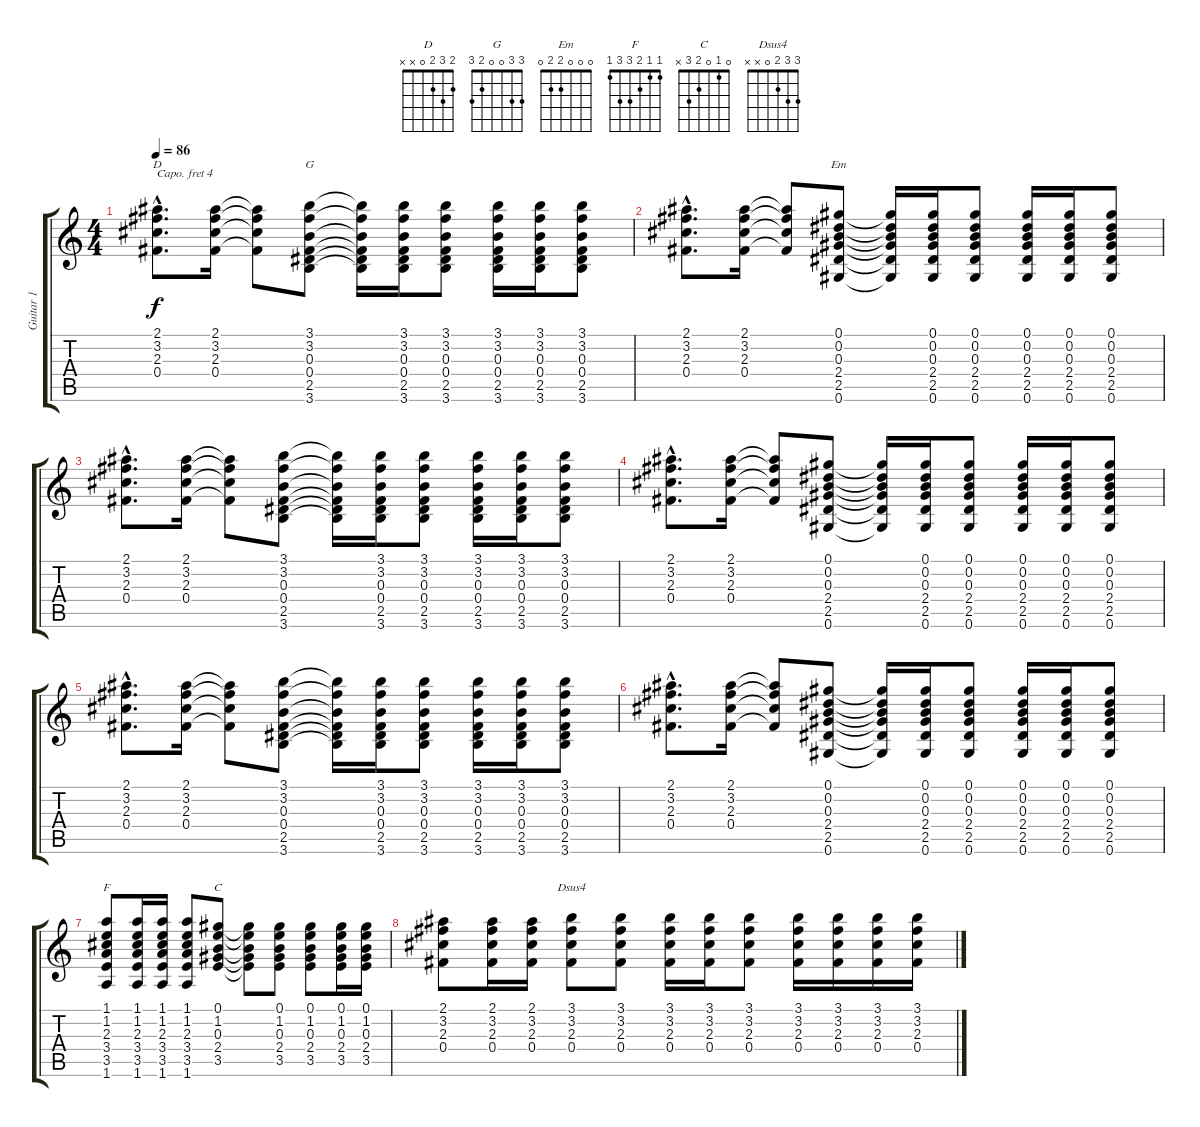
\track ("Guitar 1" "Guitar 1") {instrument acousticguitarsteel}
\staff {score tabs}
\capo 4
\tuning (E4 B3 G3 D3 A2 E2) {hide}
\chord ("D" 2 3 2 0 x x)
\chord ("G" 3 3 0 0 2 3)
\chord ("Em" 0 0 0 2 2 0)
\chord ("F" 1 1 2 3 3 1)
\chord ("C" 0 1 0 2 3 x)
\chord ("Dsus4" 3 3 2 0 x x)
\ts (4 4)
\tempo 86
\clef g2
\ks c
(2.1{hac} 3.2{hac} 2.3{hac} 0.4{hac}).8{d ch "D" dy f} (2.1 3.2 2.3 0.4).16 (2.1{t} 3.2{t} 2.3{t} 0.4{t}).8 (3.1 3.2 0.3 0.4 2.5 3.6).8{ch "G"} (3.1{t} 3.2{t} 0.3{t} 0.4{t} 2.5{t} 3.6{t}).16 (3.1 3.2 0.3 0.4 2.5 3.6).16 (3.1 3.2 0.3 0.4 2.5 3.6).8 (3.1 3.2 0.3 0.4 2.5 3.6).16 (3.1 3.2 0.3 0.4 2.5 3.6).16 (3.1 3.2 0.3 0.4 2.5 3.6).8 |
(2.1{hac} 3.2{hac} 2.3{hac} 0.4{hac}).8{d} (2.1 3.2 2.3 0.4).16 (2.1{t} 3.2{t} 2.3{t} 0.4{t}).8 (0.1 0.2 0.3 2.4 2.5 0.6).8{ch "Em"} (0.1{t} 0.2{t} 0.3{t} 2.4{t} 2.5{t} 0.6{t}).16 (0.1 0.2 0.3 2.4 2.5 0.6).16 (0.1 0.2 0.3 2.4 2.5 0.6).8 (0.1 0.2 0.3 2.4 2.5 0.6).16 (0.1 0.2 0.3 2.4 2.5 0.6).16 (0.1 0.2 0.3 2.4 2.5 0.6).8 |
(2.1{hac} 3.2{hac} 2.3{hac} 0.4{hac}).8{d} (2.1 3.2 2.3 0.4).16 (2.1{t} 3.2{t} 2.3{t} 0.4{t}).8 (3.1 3.2 0.3 0.4 2.5 3.6).8 (3.1{t} 3.2{t} 0.3{t} 0.4{t} 2.5{t} 3.6{t}).16 (3.1 3.2 0.3 0.4 2.5 3.6).16 (3.1 3.2 0.3 0.4 2.5 3.6).8 (3.1 3.2 0.3 0.4 2.5 3.6).16 (3.1 3.2 0.3 0.4 2.5 3.6).16 (3.1 3.2 0.3 0.4 2.5 3.6).8 |
(2.1{hac} 3.2{hac} 2.3{hac} 0.4{hac}).8{d} (2.1 3.2 2.3 0.4).16 (2.1{t} 3.2{t} 2.3{t} 0.4{t}).8 (0.1 0.2 0.3 2.4 2.5 0.6).8 (0.1{t} 0.2{t} 0.3{t} 2.4{t} 2.5{t} 0.6{t}).16 (0.1 0.2 0.3 2.4 2.5 0.6).16 (0.1 0.2 0.3 2.4 2.5 0.6).8 (0.1 0.2 0.3 2.4 2.5 0.6).16 (0.1 0.2 0.3 2.4 2.5 0.6).16 (0.1 0.2 0.3 2.4 2.5 0.6).8 |
(2.1{hac} 3.2{hac} 2.3{hac} 0.4{hac}).8{d} (2.1 3.2 2.3 0.4).16 (2.1{t} 3.2{t} 2.3{t} 0.4{t}).8 (3.1 3.2 0.3 0.4 2.5 3.6).8 (3.1{t} 3.2{t} 0.3{t} 0.4{t} 2.5{t} 3.6{t}).16 (3.1 3.2 0.3 0.4 2.5 3.6).16 (3.1 3.2 0.3 0.4 2.5 3.6).8 (3.1 3.2 0.3 0.4 2.5 3.6).16 (3.1 3.2 0.3 0.4 2.5 3.6).16 (3.1 3.2 0.3 0.4 2.5 3.6).8 |
(2.1{hac} 3.2{hac} 2.3{hac} 0.4{hac}).8{d} (2.1 3.2 2.3 0.4).16 (2.1{t} 3.2{t} 2.3{t} 0.4{t}).8 (0.1 0.2 0.3 2.4 2.5 0.6).8 (0.1{t} 0.2{t} 0.3{t} 2.4{t} 2.5{t} 0.6{t}).16 (0.1 0.2 0.3 2.4 2.5 0.6).16 (0.1 0.2 0.3 2.4 2.5 0.6).8 (0.1 0.2 0.3 2.4 2.5 0.6).16 (0.1 0.2 0.3 2.4 2.5 0.6).16 (0.1 0.2 0.3 2.4 2.5 0.6).8 |
(1.1 1.2 2.3 3.4 3.5 1.6).8{ch "F"} (1.1 1.2 2.3 3.4 3.5 1.6).16 (1.1 1.2 2.3 3.4 3.5 1.6).16 (1.1 1.2 2.3 3.4 3.5 1.6).8 (0.1 1.2 0.3 2.4 3.5).8{ch "C"} (0.1{t} 1.2{t} 0.3{t} 2.4{t} 3.5{t}).8 (0.1 1.2 0.3 2.4 3.5).8 (0.1 1.2 0.3 2.4 3.5).8 (0.1 1.2 0.3 2.4 3.5).16 (0.1 1.2 0.3 2.4 3.5).16 |
(2.1 3.2 2.3 0.4).8 (2.1 3.2 2.3 0.4).16 (2.1 3.2 2.3 0.4).16 (3.1 3.2 2.3 0.4).8{ch "Dsus4"} (3.1 3.2 2.3 0.4).8 (3.1 3.2 2.3 0.4).16 (3.1 3.2 2.3 0.4).16 (3.1 3.2 2.3 0.4).8 (3.1 3.2 2.3 0.4).16 (3.1 3.2 2.3 0.4).16 (3.1 3.2 2.3 0.4).16 (3.1 3.2 2.3 0.4).16
